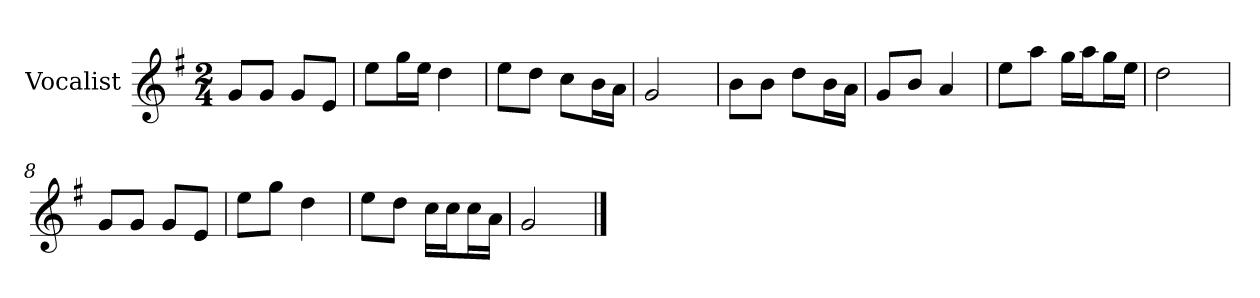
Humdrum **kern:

**kern
*part1
*staff1
*I"Vocalist
*k[f#]
*G:
*M2/4
=
8gL
8gJ
8gL
8eJ
=1
8eeL
16ggL
16eeJJ
4dd
=2
8eeL
8ddJ
8ccL
16bL
16aJJ
=3
2g
=4
8bL
8bJ
8ddL
16bL
16aJJ
=5
8gL
8bJ
4a
=6
8eeL
8aaJ
16ggLL
16aaJ
16ggL
16eeJJ
=7
2dd
=8
8gL
8gJ
8gL
8eJ
=9
8eeL
8ggJ
4dd
=10
8eeL
8ddJ
16ccLL
16ccJ
16ccL
16aJJ
=11
2g
==
*-
